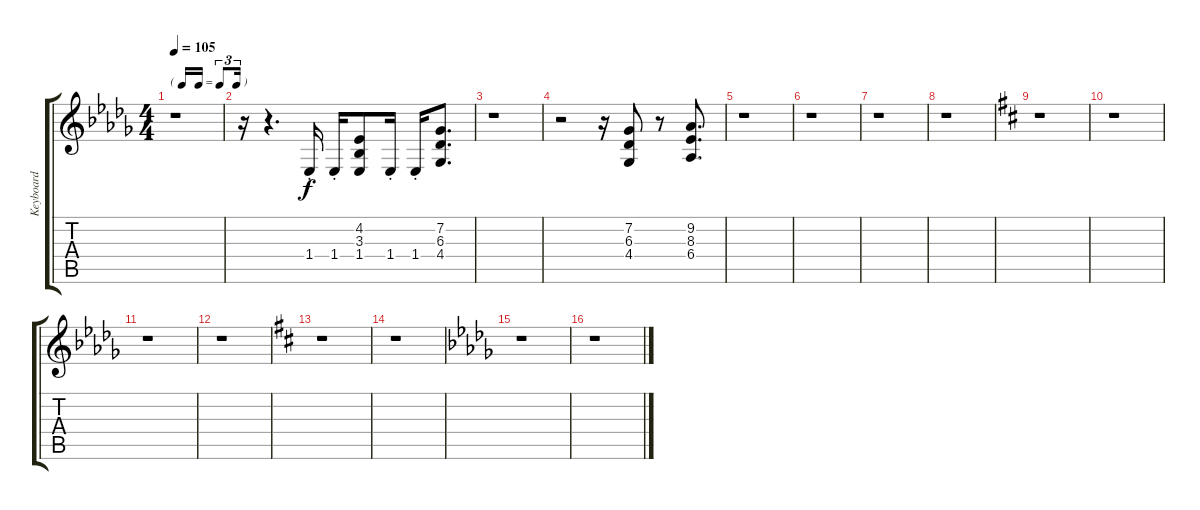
\track ("Keyboard " "Keyboard ") {instrument drawbarorgan}
\staff {score tabs}
\tuning (E4 B3 G3 D3 A2 E2) {hide}
\ts (4 4)
\tf triplet16th
\tempo 105
\clef g2
\ks db
r.1{dy f instrument drawbarorgan} |
r.16 r.4{d} 1.4{st}.16 1.4{st}.16 (4.2 3.3 1.4).8 1.4{st}.16 1.4{st}.16 (7.2 6.3 4.4).8{d} |
r.1 |
r.2 r.16 (7.2 6.3 4.4).8 r.8 (9.2 8.3 6.4).8{d} |
r.1 |
r.1 |
r.1 |
r.1 |
\ks d
r.1 |
r.1 |
\ks db
r.1 |
r.1 |
\ks d
r.1 |
r.1 |
\ks db
r.1 |
r.1
